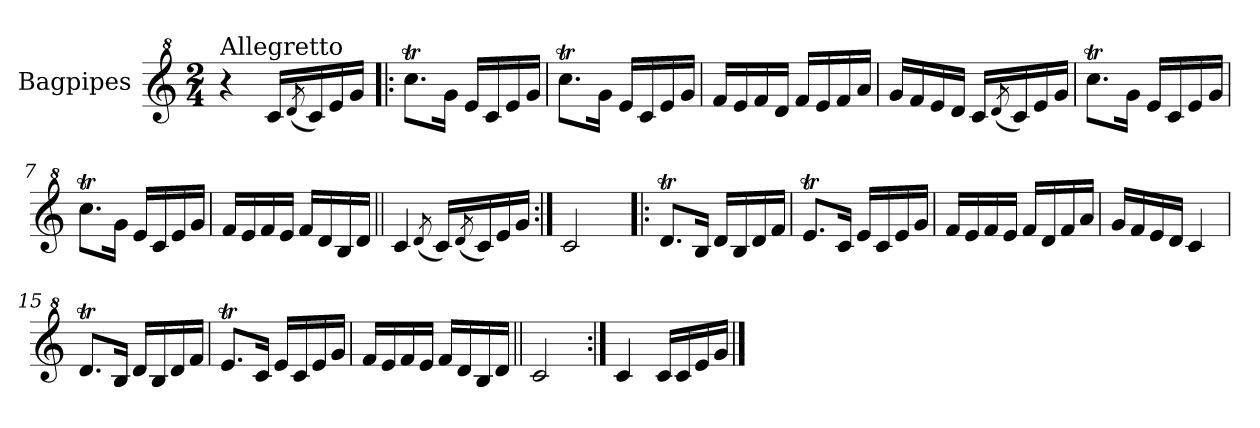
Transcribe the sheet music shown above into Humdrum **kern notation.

**kern
*part1
*staff1
*I"Bagpipes
*I'Bag
*clefG^2
*k[]
*C:
*M2/4
=1
!LO:TX:a:t=Allegretto
4r
16cc/LL
(8qdd/
16cc/)
16ee/
16gg/JJ
=2!|:
8.cccT\L
16gg\Jk
16ee/LL
16cc/
16ee/
16gg/JJ
=3
8.cccT\L
16gg\Jk
16ee/LL
16cc/
16ee/
16gg/JJ
=4
16ff/LL
16ee/
16ff/
16dd/JJ
16ff/LL
16ee/
16ff/
16aa/JJ
=5
16gg/LL
16ff/
16ee/
16dd/JJ
16cc/LL
(8qdd/
16cc/)
16ee/
16gg/JJ
=6
8.cccT\L
16gg\Jk
16ee/LL
16cc/
16ee/
16gg/JJ
!!LO:LB:g=z
=7
8.cccT\L
16gg\Jk
16ee/LL
16cc/
16ee/
16gg/JJ
=8
16ff/LL
16ee/
16ff/
16ee/JJ
16ff/LL
16dd/
16b/
16dd/JJ
=9||
4cc/
(8qdd/
16cc/LL)
(8qdd/
16cc/)
16ee/
16gg/JJ
=10:|!
2cc/
=11!|:
8.ddT/L
16b/Jk
16dd/LL
16b/
16dd/
16ff/JJ
=12
8.eet/L
16cc/Jk
16ee/LL
16cc/
16ee/
16gg/JJ
=13
16ff/LL
16ee/
16ff/
16ee/JJ
16ff/LL
16dd/
16ff/
16aa/JJ
!!LO:LB:g=z
=14
16gg/LL
16ff/
16ee/
16dd/JJ
4cc/
=15
8.ddT/L
16b/Jk
16dd/LL
16b/
16dd/
16ff/JJ
=16
8.eet/L
16cc/Jk
16ee/LL
16cc/
16ee/
16gg/JJ
=17
16ff/LL
16ee/
16ff/
16ee/JJ
16ff/LL
16dd/
16b/
16dd/JJ
=18||
2cc/
=19:|!
4cc/
16cc/LL
16cc/
16ee/
16gg/JJ
==
*-
